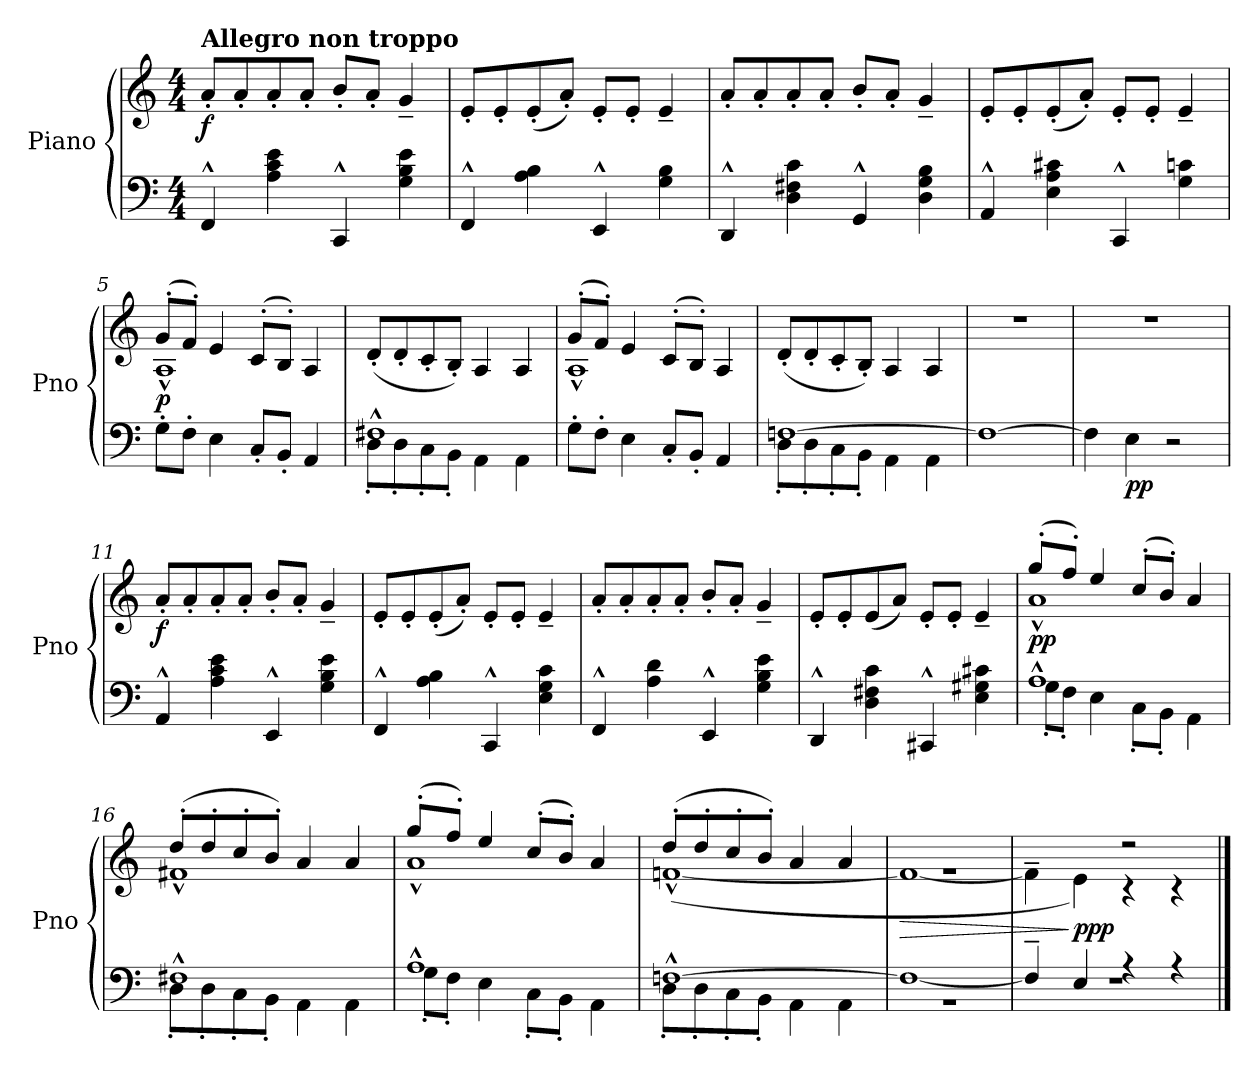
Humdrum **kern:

**kern	**kern	**dynam
*part1	*part1	*part1
*staff2	*staff1	*staff1/2
*I"Piano	*	*
*I'Pno	*	*
*clefF4	*clefG2	*
*k[]	*k[]	*
*M4/4	*M4/4	*
*MM104	*MM104	*
=1	=1	=1
!	!LO:TX:a:B:t=Allegro non troppo	!
!	!	!LO:DY:b
4FF<^^/	8a'/L	f
.	8a'/	.
4A\<<< 4c\<<< 4e\<<<	8a'/	.
.	8a'/J	.
4CC<^^/	8b'/L	.
.	8a'/J	.
4G\<<< 4B\<<< 4e\<<<	4g~/	.
=2	=2	=2
4FF<^^/	8e'/L	.
.	8e'/	.
4A\<< 4B\<<	(<8e'/	.
.	8a'/J)	.
4EE<^^/	8e'/L	.
.	8e'/J	.
4G\<< 4B\<<	4e~/	.
=3	=3	=3
4DD<^^/	8a'/L	.
.	8a'/	.
4D\<<< 4F#X\<<< 4c\<<<	8a'/	.
.	8a'/J	.
4GG<^^/	8b'/L	.
.	8a'/J	.
4D\<<< 4G\<<< 4B\<<<	4g~/	.
!!LO:LB:g=z
=4	=4	=4
4AA<^^/	8e'/L	.
.	8e'/	.
4E\<<< 4A\<<< 4c#X\<<<	(<8e'/	.
.	8a'/J)	.
4CC<^^/	8e'/L	.
.	8e'/J	.
4G\<< 4cn\<<	4e~/	.
=5	=5	=5
*	*^	*
!	!	!	!LO:DY:a=2
8G<'\L	(>8g'/L	1A<^^	p
8F<'\J	8f'/J)	.	.
4E<\	4e/	.	.
8C<'/L	(>8c'/L	.	.
8BB'/J	8B'/J)	.	.
4AA/	4A/	.	.
*	*v	*v	*
=6	=6	=6
*^	*	*
1F#X^^	8D<'\L	(<8d'/L	.
.	8D'\	8d'/	.
.	8C'\	8c'/	.
.	8BB'\J	8B'/J)	.
.	4AA\	4A/	.
.	4AA\	4A/	.
*v	*v	*	*
=7	=7	=7
*	*^	*
8G<'\L	(>8g'/L	1A<^^	.
8F'\J	8f'/J)	.	.
4E\	4e/	.	.
8C<'/L	(>8c'/L	.	.
8BB'/J	8B'/J)	.	.
4AA/	4A/	.	.
*	*v	*v	*
!!LO:LB:g=z
=8	=8	=8
*^	*	*
[1Fn	8D<'\L	(<8d'/L	.
.	8D'\	8d'/	.
.	8C'\	8c'/	.
.	8BB'\J	8B'/J)	.
.	4AA\	4A/	.
.	4AA\	4A/	.
*v	*v	*	*
=9	=9	=9
1F_	1r	.
=10	=10	=10
4F<\]	1r	.
!	!	!LO:DY:b=2
4E<\	.	pp
2r	.	.
=11	=11	=11
!	!	!LO:DY:b
4AA<^^/	8a'/L	f
.	8a'/	.
4A\<<< 4c\<<< 4e\<<<	8a'/	.
.	8a'/J	.
4EE<^^/	8b'/L	.
.	8a'/J	.
4G\<<< 4B\<<< 4e\<<<	4g~/	.
=12	=12	=12
4FF<^^/	8e'/L	.
.	8e'/	.
4A\<< 4B\<<	(<8e'/	.
.	8a'/J)	.
4CC<^^/	8e'/L	.
.	8e'/J	.
4E\<<< 4G\<<< 4c\<<<	4e~/	.
!!LO:LB:g=z
=13	=13	=13
4FF<^^/	8a'/L	.
.	8a'/	.
4A\<< 4d\<<	8a'/	.
.	8a'/J	.
4EE<^^/	8b'/L	.
.	8a'/J	.
4G\<<< 4B\<<< 4e\<<<	4g~/	.
=14	=14	=14
4DD<^^/	8e'/L	.
.	8e'/	.
4D\<<< 4F#X\<<< 4c\<<<	(<8e/	.
.	8a/J)	.
4CC#X<^^/	8e'/L	.
.	8e'/J	.
4E\<< 4G#X\<< 4c#X\<<	4e~/	.
=15	=15	=15
*^	*^	*
!	!	!	!	!LO:DY:b
1A^^	8G<'\L	(>8gg'/L	1a<^^	pp
.	8F<'\J	8ff'/J)	.	.
.	4E<\	4ee/	.	.
.	8C<'\L	(>8cc'/L	.	.
.	8BB'\J	8b'/J)	.	.
.	4AA\	4a/	.	.
=16	=16	=16	=16	=16
1F#X^^	8D<'\L	(>8dd'/L	1f#X<^^	.
.	8D'\	8dd'/	.	.
.	8C'\	8cc'/	.	.
.	8BB'\J	8b'/J)	.	.
.	4AA\	4a/	.	.
.	4AA\	4a/	.	.
!!LO:LB:g=z	!!
=17	=17	=17	=17	=17
1A^^	8G<'\L	(>8gg'/L	1a<^^	.
.	8F'\J	8ff'/J)	.	.
.	4E\	4ee/	.	.
.	8C<'\L	(>8cc'/L	.	.
.	8BB'\J	8b'/J)	.	.
.	4AA\	4a/	.	.
=18	=18	=18	=18	=18
[1Fn^^	8D<'\L	(>8dd'/L	(<[1fn<^^	.
.	8D'\	8dd'/	.	.
.	8C'\	8cc'/	.	.
.	8BB'\J	8b'/J)	.	.
.	4AA\	4a/	.	.
.	4AA\	4a/	.	.
=19	=19	=19	=19	=19
!	!	!	!	!LO:HP:b
1rBB	1F_	1rg	1f_	>
=20	=20	=20	=20	=20
4F~/]	1rF	2ryy	4f<~\]	.
!	!	!	!	!LO:DY:n=1:b
4E/	.	.	4e<\)	] ppp
4r	.	2r	4r	.
4r	.	.	4r	.
*v	*v	*	*	*
*	*v	*v	*
==	==	==
*-	*-	*-
